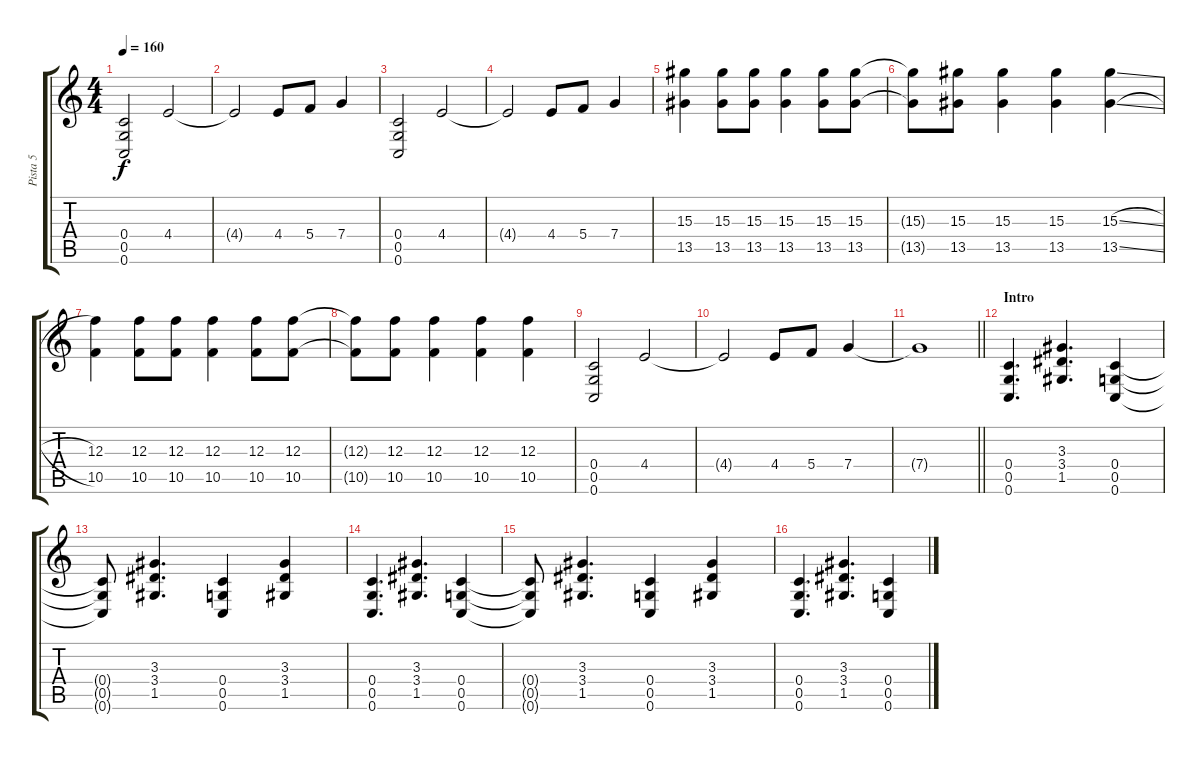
\track ("Pista 5" "Pista 5") {instrument distortionguitar}
\staff {score tabs}
\tuning (D4 A3 F3 C3 G2 C2) {hide}
\ts (4 4)
\tempo 160
\clef g2
\ks c
(0.4 0.5 0.6).2{dy f} 4.4.2 |
4.4{t}.2 4.4.8 5.4.8 7.4.4 |
(0.4 0.5 0.6).2 4.4.2 |
4.4{t}.2 4.4.8 5.4.8 7.4.4 |
(15.3 13.5).4 (15.3 13.5).8 (15.3 13.5).8 (15.3 13.5).4 (15.3 13.5).8 (15.3 13.5).8 |
(15.3{t} 13.5{t}).8 (15.3 13.5).8 (15.3 13.5).4 (15.3 13.5).4 (15.3{sl} 13.5{sl}).4 |
(12.3 10.5).4 (12.3 10.5).8 (12.3 10.5).8 (12.3 10.5).4 (12.3 10.5).8 (12.3 10.5).8 |
(12.3{t} 10.5{t}).8 (12.3 10.5).8 (12.3 10.5).4 (12.3 10.5).4 (12.3 10.5).4 |
(0.4 0.5 0.6).2 4.4.2 |
4.4{t}.2 4.4.8 5.4.8 7.4.4 |
\barLineRight lightlight
7.4{t}.1 |
\section ("" "Intro")
(0.4 0.5 0.6).4{d} (3.3 3.4 1.5).4{d} (0.4 0.5 0.6).4 |
(0.4{t} 0.5{t} 0.6{t}).8 (3.3 3.4 1.5).4{d} (0.4 0.5 0.6).4 (3.3 3.4 1.5).4 |
(0.4 0.5 0.6).4{d} (3.3 3.4 1.5).4{d} (0.4 0.5 0.6).4 |
(0.4{t} 0.5{t} 0.6{t}).8 (3.3 3.4 1.5).4{d} (0.4 0.5 0.6).4 (3.3 3.4 1.5).4 |
(0.4 0.5 0.6).4{d} (3.3 3.4 1.5).4{d} (0.4 0.5 0.6).4
